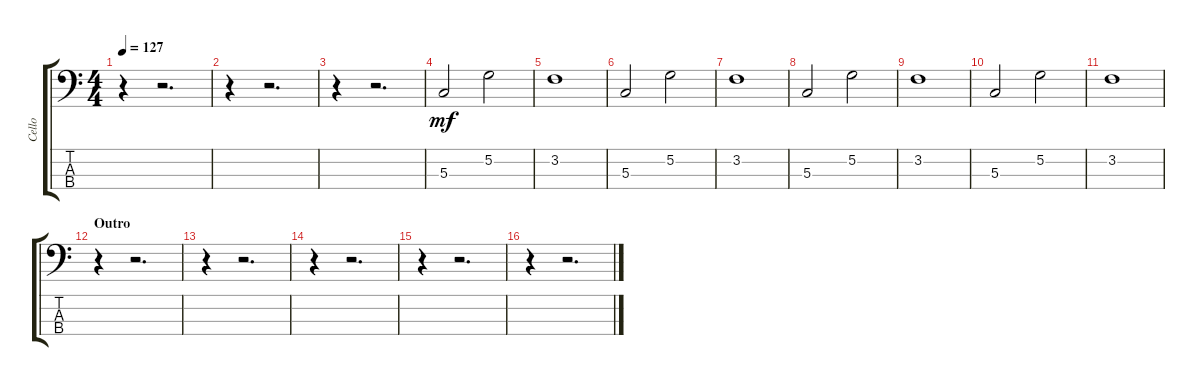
\track ("Cello" "Cello") {instrument cello}
\staff {score tabs}
\tuning (A3 D3 G2 C2) {hide}
\ts (4 4)
\tempo 127
\clef f4
\ks c
r.4{dy mf} r.2{d} |
r.4 r.2{d} |
r.4 r.2{d} |
5.3.2 5.2.2 |
3.2.1 |
5.3.2 5.2.2 |
3.2.1 |
5.3.2 5.2.2 |
3.2.1 |
5.3.2 5.2.2 |
3.2.1 |
\section ("" "Outro")
r.4 r.2{d} |
r.4 r.2{d} |
r.4 r.2{d} |
r.4 r.2{d} |
r.4 r.2{d}
